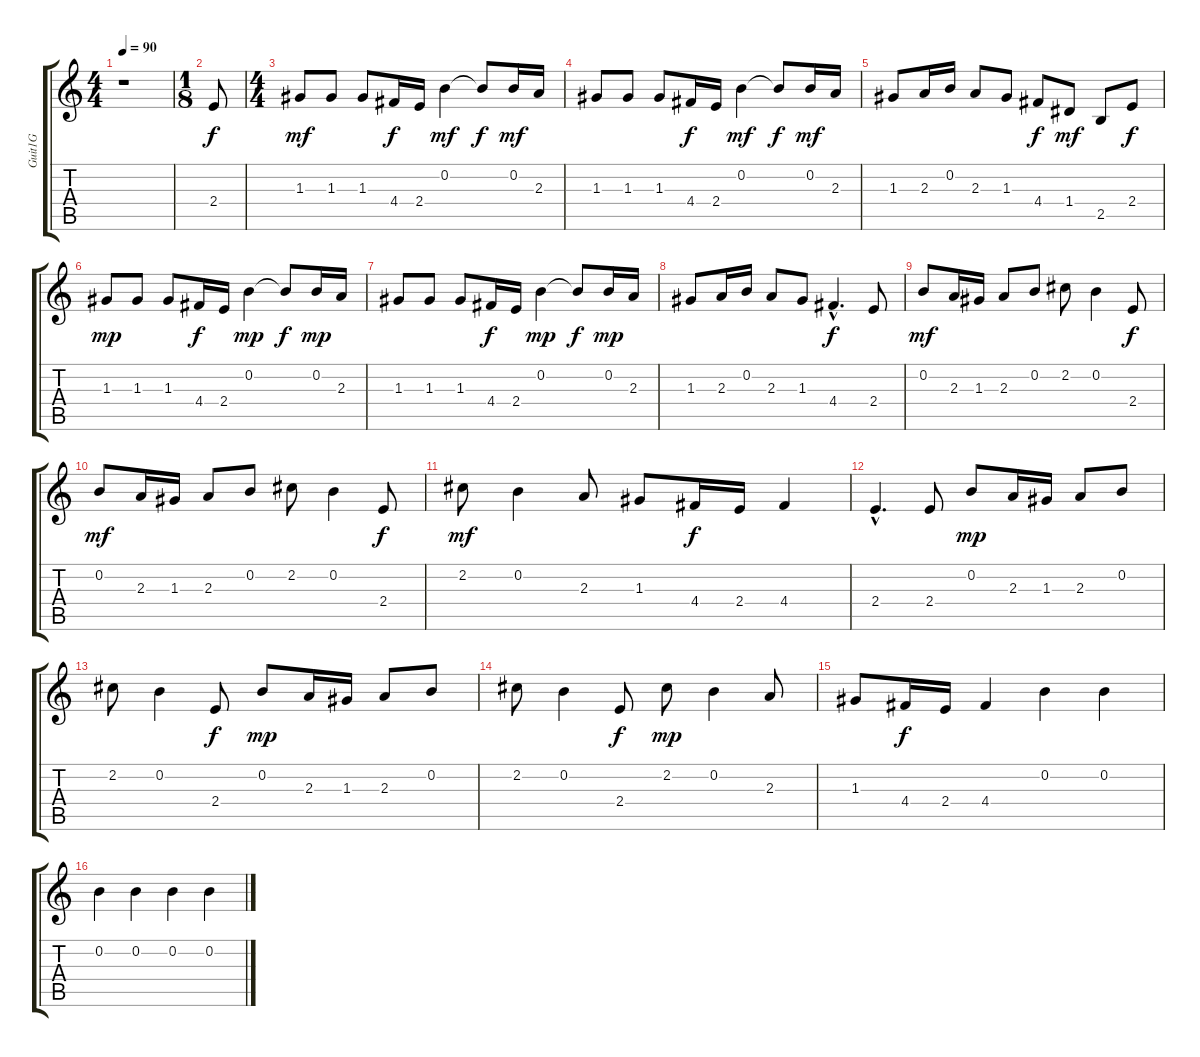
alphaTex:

\track ("Guit1G" "Guit1G") {instrument overdrivenguitar}
\staff {score tabs}
\tuning (E4 B3 G3 D3 A2 E2) {hide}
\ts (4 4)
\tempo 90
\clef g2
\ks c
r.1{dy f instrument overdrivenguitar} |
\ts (1 8)
2.4.8 |
\ts (4 4)
1.3.8{dy mf} 1.3.8 1.3.8 4.4.16{dy f} 2.4.16 0.2.4{dy mf} 0.2{t}.8{dy f} 0.2.16{dy mf} 2.3.16 |
1.3.8 1.3.8 1.3.8 4.4.16{dy f} 2.4.16 0.2.4{dy mf} 0.2{t}.8{dy f} 0.2.16{dy mf} 2.3.16 |
1.3.8 2.3.16 0.2.16 2.3.8 1.3.8 4.4.8{dy f} 1.4.8{dy mf} 2.5.8 2.4.8{dy f} |
1.3.8{dy mp} 1.3.8 1.3.8 4.4.16{dy f} 2.4.16 0.2.4{dy mp} 0.2{t}.8{dy f} 0.2.16{dy mp} 2.3.16 |
1.3.8 1.3.8 1.3.8 4.4.16{dy f} 2.4.16 0.2.4{dy mp} 0.2{t}.8{dy f} 0.2.16{dy mp} 2.3.16 |
1.3.8 2.3.16 0.2.16 2.3.8 1.3.8 4.4{hac}.4{d dy f} 2.4.8 |
0.2.8{dy mf} 2.3.16 1.3.16 2.3.8 0.2.8 2.2.8 0.2.4 2.4.8{dy f} |
0.2.8{dy mf} 2.3.16 1.3.16 2.3.8 0.2.8 2.2.8 0.2.4 2.4.8{dy f} |
2.2.8{dy mf} 0.2.4 2.3.8 1.3.8 4.4.16{dy f} 2.4.16 4.4.4 |
2.4{hac}.4{d} 2.4.8 0.2.8{dy mp} 2.3.16 1.3.16 2.3.8 0.2.8 |
2.2.8 0.2.4 2.4.8{dy f} 0.2.8{dy mp} 2.3.16 1.3.16 2.3.8 0.2.8 |
2.2.8 0.2.4 2.4.8{dy f} 2.2.8{dy mp} 0.2.4 2.3.8 |
1.3.8 4.4.16{dy f} 2.4.16 4.4.4 0.2.4 0.2.4 |
0.2.4 0.2.4 0.2.4 0.2.4
